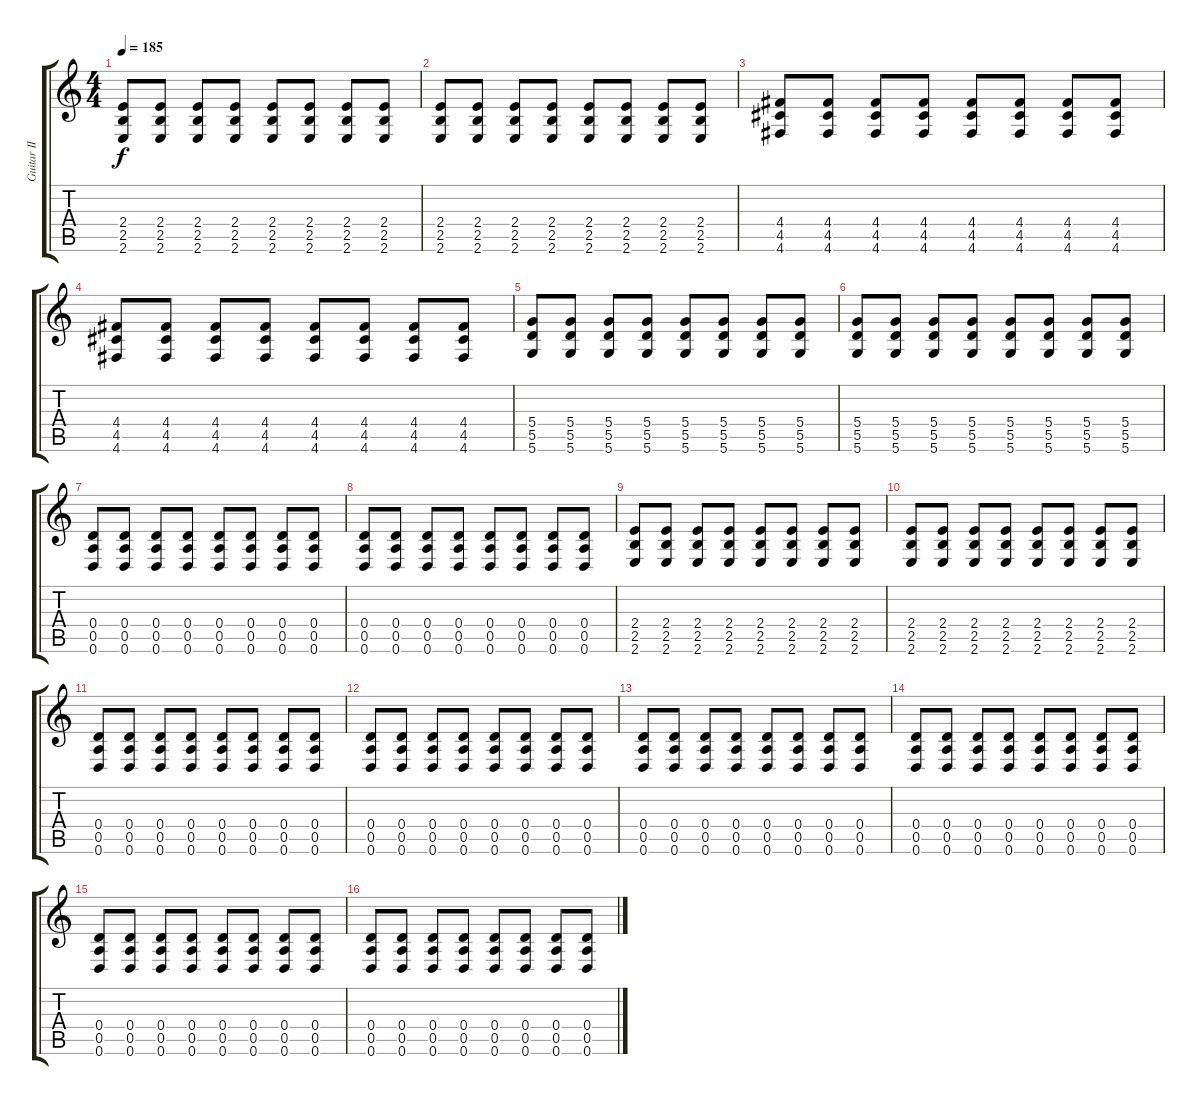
\track ("Guitar II" "Guitar II") {instrument overdrivenguitar}
\staff {score tabs}
\tuning (E4 B3 G3 D3 A2 D2) {hide}
\ts (4 4)
\tempo 185
\clef g2
\ks c
(2.4 2.5 2.6).8{dy f} (2.4 2.5 2.6).8 (2.4 2.5 2.6).8 (2.4 2.5 2.6).8 (2.4 2.5 2.6).8 (2.4 2.5 2.6).8 (2.4 2.5 2.6).8 (2.4 2.5 2.6).8 |
(2.4 2.5 2.6).8 (2.4 2.5 2.6).8 (2.4 2.5 2.6).8 (2.4 2.5 2.6).8 (2.4 2.5 2.6).8 (2.4 2.5 2.6).8 (2.4 2.5 2.6).8 (2.4 2.5 2.6).8 |
(4.4 4.5 4.6).8 (4.4 4.5 4.6).8 (4.4 4.5 4.6).8 (4.4 4.5 4.6).8 (4.4 4.5 4.6).8 (4.4 4.5 4.6).8 (4.4 4.5 4.6).8 (4.4 4.5 4.6).8 |
(4.4 4.5 4.6).8 (4.4 4.5 4.6).8 (4.4 4.5 4.6).8 (4.4 4.5 4.6).8 (4.4 4.5 4.6).8 (4.4 4.5 4.6).8 (4.4 4.5 4.6).8 (4.4 4.5 4.6).8 |
(5.4 5.5 5.6).8 (5.4 5.5 5.6).8 (5.4 5.5 5.6).8 (5.4 5.5 5.6).8 (5.4 5.5 5.6).8 (5.4 5.5 5.6).8 (5.4 5.5 5.6).8 (5.4 5.5 5.6).8 |
(5.4 5.5 5.6).8 (5.4 5.5 5.6).8 (5.4 5.5 5.6).8 (5.4 5.5 5.6).8 (5.4 5.5 5.6).8 (5.4 5.5 5.6).8 (5.4 5.5 5.6).8 (5.4 5.5 5.6).8 |
(0.4 0.5 0.6).8{instrument overdrivenguitar} (0.4 0.5 0.6).8 (0.4 0.5 0.6).8 (0.4 0.5 0.6).8 (0.4 0.5 0.6).8 (0.4 0.5 0.6).8 (0.4 0.5 0.6).8 (0.4 0.5 0.6).8{instrument overdrivenguitar} |
(0.4 0.5 0.6).8{instrument overdrivenguitar} (0.4 0.5 0.6).8 (0.4 0.5 0.6).8 (0.4 0.5 0.6).8 (0.4 0.5 0.6).8 (0.4 0.5 0.6).8 (0.4 0.5 0.6).8 (0.4 0.5 0.6).8{instrument overdrivenguitar} |
(2.4 2.5 2.6).8 (2.4 2.5 2.6).8 (2.4 2.5 2.6).8 (2.4 2.5 2.6).8 (2.4 2.5 2.6).8 (2.4 2.5 2.6).8 (2.4 2.5 2.6).8 (2.4 2.5 2.6).8 |
(2.4 2.5 2.6).8 (2.4 2.5 2.6).8 (2.4 2.5 2.6).8 (2.4 2.5 2.6).8 (2.4 2.5 2.6).8 (2.4 2.5 2.6).8 (2.4 2.5 2.6).8 (2.4 2.5 2.6).8 |
(0.4 0.5 0.6).8{instrument overdrivenguitar} (0.4 0.5 0.6).8 (0.4 0.5 0.6).8 (0.4 0.5 0.6).8 (0.4 0.5 0.6).8 (0.4 0.5 0.6).8 (0.4 0.5 0.6).8 (0.4 0.5 0.6).8{instrument overdrivenguitar} |
(0.4 0.5 0.6).8{instrument overdrivenguitar} (0.4 0.5 0.6).8 (0.4 0.5 0.6).8 (0.4 0.5 0.6).8 (0.4 0.5 0.6).8 (0.4 0.5 0.6).8 (0.4 0.5 0.6).8 (0.4 0.5 0.6).8{instrument overdrivenguitar} |
(0.4 0.5 0.6).8{instrument overdrivenguitar} (0.4 0.5 0.6).8 (0.4 0.5 0.6).8 (0.4 0.5 0.6).8 (0.4 0.5 0.6).8 (0.4 0.5 0.6).8 (0.4 0.5 0.6).8 (0.4 0.5 0.6).8{instrument overdrivenguitar} |
(0.4 0.5 0.6).8{instrument overdrivenguitar} (0.4 0.5 0.6).8 (0.4 0.5 0.6).8 (0.4 0.5 0.6).8 (0.4 0.5 0.6).8 (0.4 0.5 0.6).8 (0.4 0.5 0.6).8 (0.4 0.5 0.6).8{instrument overdrivenguitar} |
(0.4 0.5 0.6).8{instrument overdrivenguitar} (0.4 0.5 0.6).8 (0.4 0.5 0.6).8 (0.4 0.5 0.6).8 (0.4 0.5 0.6).8 (0.4 0.5 0.6).8 (0.4 0.5 0.6).8 (0.4 0.5 0.6).8{instrument overdrivenguitar} |
(0.4 0.5 0.6).8{instrument overdrivenguitar} (0.4 0.5 0.6).8 (0.4 0.5 0.6).8 (0.4 0.5 0.6).8 (0.4 0.5 0.6).8 (0.4 0.5 0.6).8 (0.4 0.5 0.6).8 (0.4 0.5 0.6).8{instrument overdrivenguitar}
